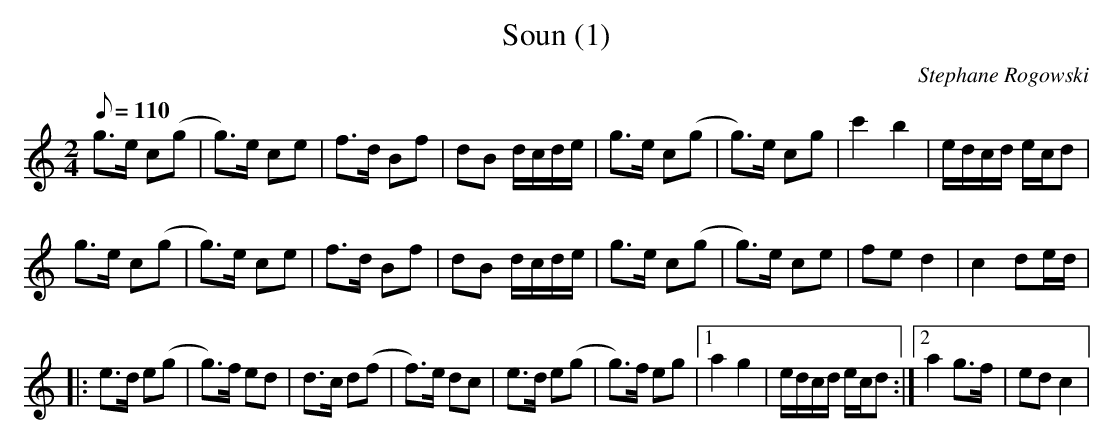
X:1
T:Soun (1)
C:Stephane Rogowski
L:1/8
M:2/4
Q:110
K:C major
g>e c(g|g)>e ce|f>d Bf|dB d/c/d/e/|g>e c(g|g)>e cg|c'2b2|e/d/c/d/ e/c/d|
g>e c(g|g)>e ce|f>d Bf|dB d/c/d/e/|g>e c(g|g)>e ce|fe d2|c2 de/d/|
|:e>d e(g|g)>f ed|d>c d(f|f)>e dc|e>d e(g|g)>f eg|1a2g2|e/d/c/d/ e/c/d:|2a2g>f|edc2|
